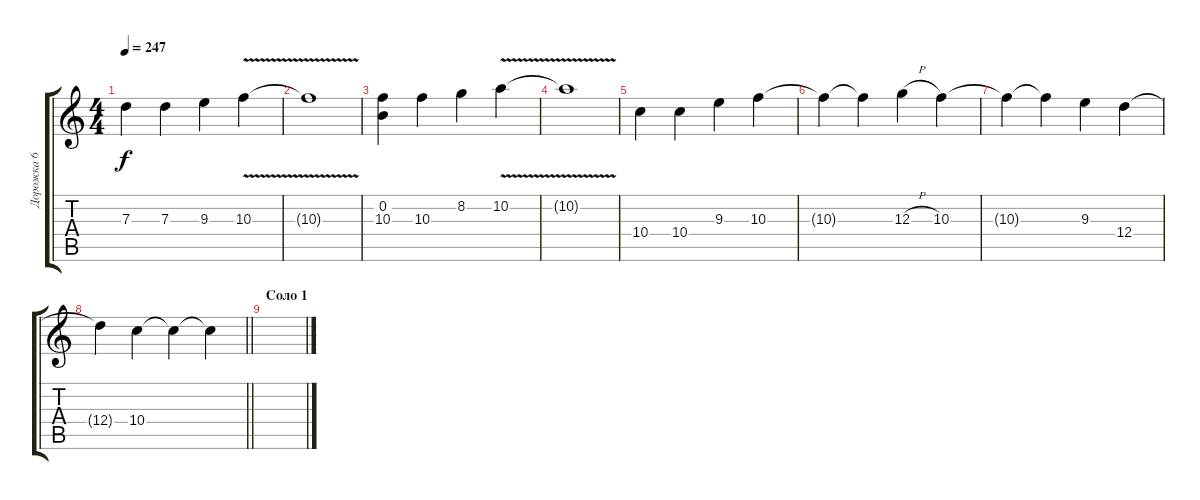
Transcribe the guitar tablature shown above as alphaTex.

\track ("Дорожка 6" "Дорожка 6") {instrument distortionguitar}
\staff {score tabs}
\tuning (E4 B3 G3 D3 A2 E2) {hide}
\ts (4 4)
\tempo 247
\clef g2
\ks c
7.3.4{dy f} 7.3.4 9.3.4 10.3{v}.4 |
10.3{t}.1 |
(0.2 10.3).4 10.3.4 8.2.4 10.2{v}.4 |
10.2{t}.1 |
10.4.4 10.4.4 9.3.4 10.3.4 |
10.3{t}.4 10.3{t}.4 12.3{h}.4 10.3.4 |
10.3{t}.4 10.3{t}.4 9.3.4 12.4.4 |
\barLineRight lightlight
12.4{t}.4 10.4.4 10.4{t}.4 10.4{t}.4 |
\section ("" "Соло 1")
